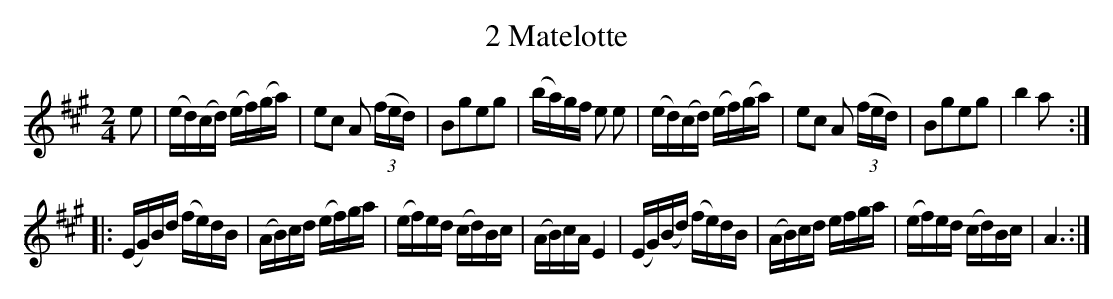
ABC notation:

X:1
T:2 Matelotte
M:2/4
K:Amaj
L:1/16
e2|(ed)(cd) (ef)(ga)|e2c2 A2 ((3fed)|B2g2e2g2|(ba)gf e2 e2|(ed)(cd) (ef)(ga)|e2c2 A2 ((3fed)|B2g2e2g2|b4 a2:|
|:(EG)Bd (fe)dB|(AB)cd (ef)ga|(ef)ed (cd)Bc|(AB)cA E4|(EG)(Bd) (fe)dB|(AB)cd efga|(ef)ed (cd)Bc|A6:|]
